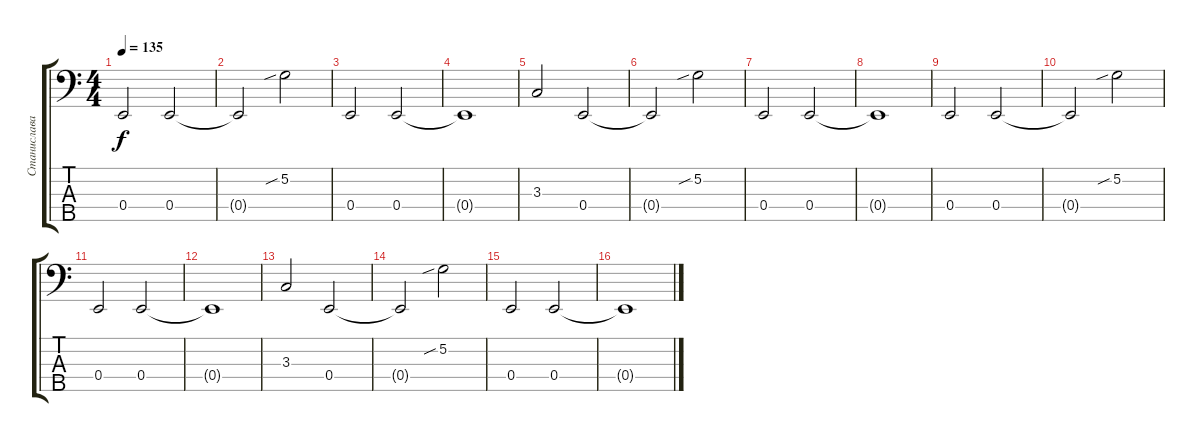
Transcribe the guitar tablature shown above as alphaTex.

\track ("Станислава Матвеева (бас-гитара)" "Станислава") {instrument electricbasspick}
\staff {score tabs}
\tuning (G2 D2 A1 E1 B0) {hide}
\ts (4 4)
\tempo 135
\clef f4
\ks c
0.4.2{dy f} 0.4.2 |
0.4{t}.2 5.2{sib}.2 |
0.4.2 0.4.2 |
0.4{t}.1 |
3.3.2 0.4.2 |
0.4{t}.2 5.2{sib}.2 |
0.4.2 0.4.2 |
0.4{t}.1 |
0.4.2 0.4.2 |
0.4{t}.2 5.2{sib}.2 |
0.4.2 0.4.2 |
0.4{t}.1 |
3.3.2 0.4.2 |
0.4{t}.2 5.2{sib}.2 |
0.4.2 0.4.2 |
0.4{t}.1
